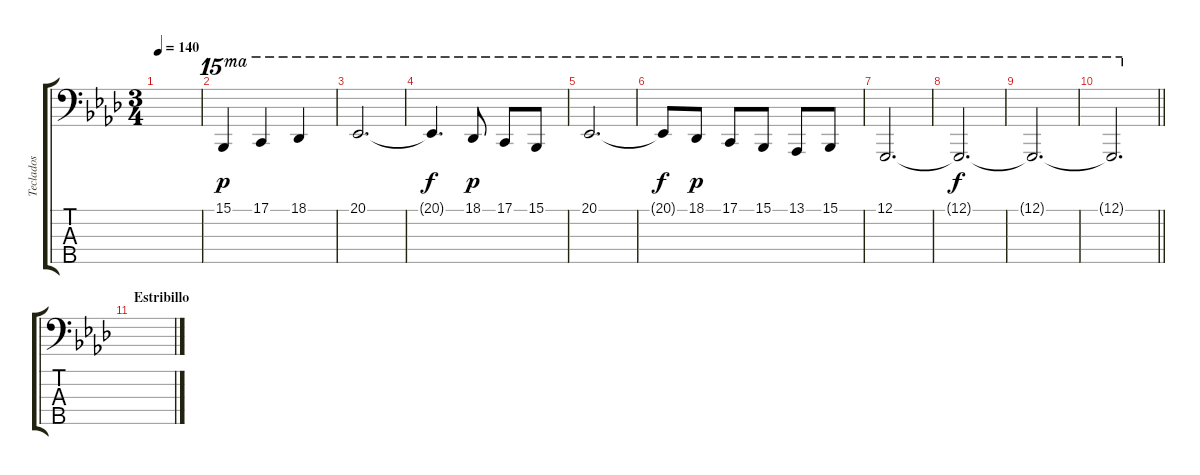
\track ("Teclados" "Teclados") {instrument stringensemble1}
\staff {score tabs}
\tuning (G2 D2 A1 E1 B0) {hide}
\ts (3 4)
\tempo 140
\clef f4
\ks fminor
|
15.1.4{ot 15ma dy p} 17.1.4{ot 15ma} 18.1.4{ot 15ma} |
20.1.2{d ot 15ma} |
20.1{t}.4{d ot 15ma dy f} 18.1.8{ot 15ma dy p} 17.1.8{ot 15ma} 15.1.8{ot 15ma} |
20.1.2{d ot 15ma} |
20.1{t}.8{ot 15ma dy f} 18.1.8{ot 15ma dy p} 17.1.8{ot 15ma} 15.1.8{ot 15ma} 13.1.8{ot 15ma} 15.1.8{ot 15ma} |
12.1.2{d ot 15ma} |
12.1{t}.2{d ot 15ma dy f} |
12.1{t}.2{d ot 15ma} |
\barLineRight lightlight
12.1{t}.2{d ot 15ma} |
\section ("" "Estribillo")
